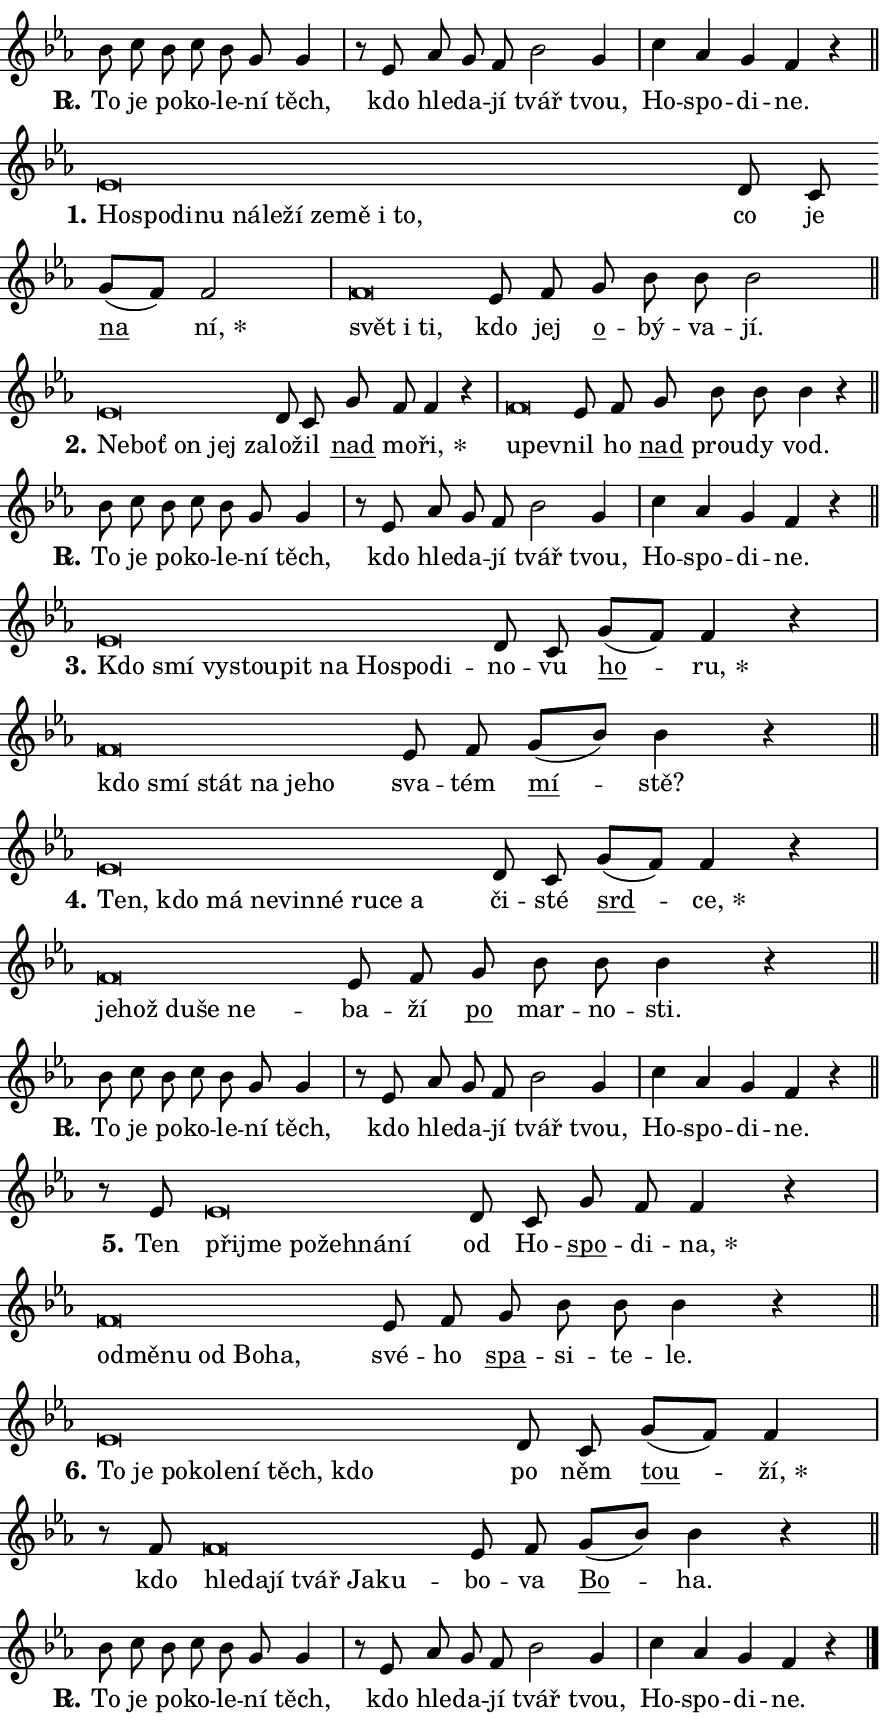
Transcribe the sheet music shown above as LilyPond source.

\version "2.24.0"
\header { tagline = "" }
\paper {
  indent = 0\cm
  top-margin = 0\cm
  right-margin = 0.13\cm % to fit lyric hyphens
  bottom-margin = 0\cm
  left-margin = 0\cm
  paper-width = 15\cm
  page-breaking = #ly:one-page-breaking
  system-system-spacing.basic-distance = #11
  score-system-spacing.basic-distance = #11
  ragged-last = ##f
}


%% Author: Thomas Morley
%% https://lists.gnu.org/archive/html/lilypond-user/2020-05/msg00002.html
#(define (line-position grob)
"Returns position of @var[grob} in current system:
   @code{'start}, if at first time-step
   @code{'end}, if at last time-step
   @code{'middle} otherwise
"
  (let* ((col (ly:item-get-column grob))
         (ln (ly:grob-object col 'left-neighbor))
         (rn (ly:grob-object col 'right-neighbor))
         (col-to-check-left (if (ly:grob? ln) ln col))
         (col-to-check-right (if (ly:grob? rn) rn col))
         (break-dir-left
           (and
             (ly:grob-property col-to-check-left 'non-musical #f)
             (ly:item-break-dir col-to-check-left)))
         (break-dir-right
           (and
             (ly:grob-property col-to-check-right 'non-musical #f)
             (ly:item-break-dir col-to-check-right))))
        (cond ((eqv? 1 break-dir-left) 'start)
              ((eqv? -1 break-dir-right) 'end)
              (else 'middle))))

#(define (tranparent-at-line-position vctor)
  (lambda (grob)
  "Relying on @code{line-position} select the relevant enry from @var{vctor}.
Used to determine transparency,"
    (case (line-position grob)
      ((end) (not (vector-ref vctor 0)))
      ((middle) (not (vector-ref vctor 1)))
      ((start) (not (vector-ref vctor 2))))))

noteHeadBreakVisibility =
#(define-music-function (break-visibility)(vector?)
"Makes @code{NoteHead}s transparent relying on @var{break-visibility}"
#{
  \override NoteHead.transparent =
    #(tranparent-at-line-position break-visibility)
#})

#(define delete-ledgers-for-transparent-note-heads
  (lambda (grob)
    "Reads whether a @code{NoteHead} is transparent.
If so this @code{NoteHead} is removed from @code{'note-heads} from
@var{grob}, which is supposed to be @code{LedgerLineSpanner}.
As a result ledgers are not printed for this @code{NoteHead}"
    (let* ((nhds-array (ly:grob-object grob 'note-heads))
           (nhds-list
             (if (ly:grob-array? nhds-array)
                 (ly:grob-array->list nhds-array)
                 '()))
           ;; Relies on the transparent-property being done before
           ;; Staff.LedgerLineSpanner.after-line-breaking is executed.
           ;; This is fragile ...
           (to-keep
             (remove
               (lambda (nhd)
                 (ly:grob-property nhd 'transparent #f))
               nhds-list)))
      ;; TODO find a better method to iterate over grob-arrays, similiar
      ;; to filter/remove etc for lists
      ;; For now rebuilt from scratch
      (set! (ly:grob-object grob 'note-heads)  '())
      (for-each
        (lambda (nhd)
          (ly:pointer-group-interface::add-grob grob 'note-heads nhd))
        to-keep))))

squashNotes = {
  \override NoteHead.X-extent = #'(-0.2 . 0.2)
  \override NoteHead.Y-extent = #'(-0.75 . 0)
  \override NoteHead.stencil =
    #(lambda (grob)
       (let ((pos (ly:grob-property grob 'staff-position)))
         (begin
           (if (< pos -7) (display "ERROR: Lower brevis then expected\n") (display ""))
           (if (<= pos -6) ly:text-interface::print ly:note-head::print))))
}
unSquashNotes = {
  \revert NoteHead.X-extent
  \revert NoteHead.Y-extent
  \revert NoteHead.stencil
}

hideNotes = \noteHeadBreakVisibility #begin-of-line-visible
unHideNotes = \noteHeadBreakVisibility #all-visible

% work-around for resetting accidentals
% https://lilypond.org/doc/v2.23/Documentation/notation/displaying-rhythms#unmetered-music
cadenzaMeasure = {
  \cadenzaOff
  \partial 1024 s1024
  \cadenzaOn
}

#(define-markup-command (accent layout props text) (markup?)
  "Underline accented syllable"
  (interpret-markup layout props
    #{\markup \override #'(offset . 4.3) \underline { #text }#}))

responsum = \markup \concat {
  "R" \hspace #-1.05 \path #0.1 #'((moveto 0 0.07) (lineto 0.9 0.8)) \hspace #0.05 "."
}

spaceSize = #0.6828661417322834 % exact space size for TeX Gyre Schola

\layout {
  \context {
    \Staff
    \remove "Time_signature_engraver"
    \override LedgerLineSpanner.after-line-breaking = #delete-ledgers-for-transparent-note-heads
  }
  \context {
    \Lyrics {
      \override LyricSpace.minimum-distance = \spaceSize
      \override LyricText.font-name = #"TeX Gyre Schola"
      \override LyricText.font-size = 1
      \override StanzaNumber.font-name = #"TeX Gyre Schola Bold"
      \override StanzaNumber.font-size = 1
    }
  }
  \context {
    \Score 
    \override NoteHead.text =
      #(lambda (grob) 
        (let ((pos (ly:grob-property grob 'staff-position)))
          #{\markup {
            \combine
              \halign #-0.55 \raise #(if (= pos -6) 0 0.5) \override #'(thickness . 2) \draw-line #'(3.2 . 0)
              \musicglyph "noteheads.sM1"
          }#}))
  }
}

% magnetic-lyrics.ily
%
%   written by
%     Jean Abou Samra <jean@abou-samra.fr>
%     Werner Lemberg <wl@gnu.org>
%
%   adapted by
%     Jiri Hon <jiri.hon@gmail.com>
%
% Version 2022-Apr-15

% https://www.mail-archive.com/lilypond-user@gnu.org/msg149350.html

#(define (Left_hyphen_pointer_engraver context)
   "Collect syllable-hyphen-syllable occurrences in lyrics and store
them in properties.  This engraver only looks to the left.  For
example, if the lyrics input is @code{foo -- bar}, it does the
following.

@itemize @bullet
@item
Set the @code{text} property of the @code{LyricHyphen} grob between
@q{foo} and @q{bar} to @code{foo}.

@item
Set the @code{left-hyphen} property of the @code{LyricText} grob with
text @q{foo} to the @code{LyricHyphen} grob between @q{foo} and
@q{bar}.
@end itemize

Use this auxiliary engraver in combination with the
@code{lyric-@/text::@/apply-@/magnetic-@/offset!} hook."
   (let ((hyphen #f)
         (text #f))
     (make-engraver
      (acknowledgers
       ((lyric-syllable-interface engraver grob source-engraver)
        (set! text grob)))
      (end-acknowledgers
       ((lyric-hyphen-interface engraver grob source-engraver)
        ;(when (not (grob::has-interface grob 'lyric-space-interface))
          (set! hyphen grob)));)
      ((stop-translation-timestep engraver)
       (when (and text hyphen)
         (ly:grob-set-object! text 'left-hyphen hyphen))
       (set! text #f)
       (set! hyphen #f)))))

#(define (lyric-text::apply-magnetic-offset! grob)
   "If the space between two syllables is less than the value in
property @code{LyricText@/.details@/.squash-threshold}, move the right
syllable to the left so that it gets concatenated with the left
syllable.

Use this function as a hook for
@code{LyricText@/.after-@/line-@/breaking} if the
@code{Left_@/hyphen_@/pointer_@/engraver} is active."
   (let ((hyphen (ly:grob-object grob 'left-hyphen #f)))
     (when hyphen
       (let ((left-text (ly:spanner-bound hyphen LEFT)))
         (when (grob::has-interface left-text 'lyric-syllable-interface)
           (let* ((common (ly:grob-common-refpoint grob left-text X))
                  (this-x-ext (ly:grob-extent grob common X))
                  (left-x-ext
                   (begin
                     ;; Trigger magnetism for left-text.
                     (ly:grob-property left-text 'after-line-breaking)
                     (ly:grob-extent left-text common X)))
                  ;; `delta` is the gap width between two syllables.
                  (delta (- (interval-start this-x-ext)
                            (interval-end left-x-ext)))
                  (details (ly:grob-property grob 'details))
                  (threshold (assoc-get 'squash-threshold details 0.2)))
             (when (< delta threshold)
               (let* (;; We have to manipulate the input text so that
                      ;; ligatures crossing syllable boundaries are not
                      ;; disabled.  For languages based on the Latin
                      ;; script this is essentially a beautification.
                      ;; However, for non-Western scripts it can be a
                      ;; necessity.
                      (lt (ly:grob-property left-text 'text))
                      (rt (ly:grob-property grob 'text))
                      (is-space (grob::has-interface hyphen 'lyric-space-interface))
                      (space (if is-space " " ""))
                      (extra-delta (if is-space spaceSize 0))
                      ;; Append new syllable.
                      (ltrt-space (if (and (string? lt) (string? rt))
                                (string-append lt space rt)
                                (make-concat-markup (list lt space rt))))
                      ;; Right-align `ltrt` to the right side.
                      (ltrt-space-markup (grob-interpret-markup
                               grob
                               (make-translate-markup
                                (cons (interval-length this-x-ext) 0)
                                (make-right-align-markup ltrt-space)))))
                 (begin
                   ;; Don't print `left-text`.
                   (ly:grob-set-property! left-text 'stencil #f)
                   ;; Set text and stencil (which holds all collected
                   ;; syllables so far) and shift it to the left.
                   (ly:grob-set-property! grob 'text ltrt-space)
                   (ly:grob-set-property! grob 'stencil ltrt-space-markup)
                   (ly:grob-translate-axis! grob (- (- delta extra-delta)) X))))))))))


#(define (lyric-hyphen::displace-bounds-first grob)
   ;; Make very sure this callback isn't triggered too early.
   (let ((left (ly:spanner-bound grob LEFT))
         (right (ly:spanner-bound grob RIGHT)))
     (ly:grob-property left 'after-line-breaking)
     (ly:grob-property right 'after-line-breaking)
     (ly:lyric-hyphen::print grob)))

squashThreshold = #0.4

\layout {
  \context {
    \Lyrics
    \consists #Left_hyphen_pointer_engraver
    \override LyricText.after-line-breaking =
      #lyric-text::apply-magnetic-offset!
    \override LyricHyphen.stencil = #lyric-hyphen::displace-bounds-first
    \override LyricText.details.squash-threshold = \squashThreshold
    \override LyricHyphen.minimum-distance = 0
    \override LyricHyphen.minimum-length = \squashThreshold
  }
}

squashText = \override LyricText.details.squash-threshold = 9999
unSquashText = \override LyricText.details.squash-threshold = \squashThreshold

leftText = \override LyricText.self-alignment-X = #LEFT
unLeftText = \revert LyricText.self-alignment-X

starOffset = #(lambda (grob) 
                (let ((x_offset (ly:self-alignment-interface::aligned-on-x-parent grob)))
                  (if (= x_offset 0) 0 (+ x_offset 1.2))))

star = #(define-music-function (syllable)(string?)
"Append star separator at the end of a syllable"
#{
  \once \override LyricText.X-offset = #starOffset
  \lyricmode { \markup {
    #syllable
    \override #'((font-name . "TeX Gyre Schola Bold")) \hspace #0.2 \lower #0.65 \larger "*"
  } }
#})

starAccent = #(define-music-function (syllable)(string?)
"Append star separator at the end of a syllable and make accent"
#{
  \once \override LyricText.X-offset = #starOffset
  \lyricmode { \markup {
    \accent #syllable
    \override #'((font-name . "TeX Gyre Schola Bold")) \hspace #0.2 \lower #0.65 \larger "*"
  } }
#})

breath = #(define-music-function (syllable)(string?)
"Append breathing indicator at the end of a syllable"
#{
  \lyricmode { \markup { #syllable "+" } }
#})

optionalBreath = #(define-music-function (syllable)(string?)
"Append optional breathing indicator at the end of a syllable"
#{
  \lyricmode { \markup { #syllable "(+)" } }
#})


\score {
    <<
        \new Voice = "melody" { \cadenzaOn \key es \major \relative { bes'8 c bes c bes g g4 \cadenzaMeasure \bar "|" r8 es as g f bes2 g4 \cadenzaMeasure \bar "|" c as g f r \cadenzaMeasure \bar "||" \break } }
        \new Lyrics \lyricsto "melody" { \lyricmode { \set stanza = \responsum
To je po -- ko -- le -- ní těch, kdo hle -- da -- jí tvář tvou, Ho -- spo -- di -- ne. } }
    >>
    \layout {}
}

\score {
    <<
        \new Voice = "melody" { \cadenzaOn \key es \major \relative { \squashNotes es'\breve*1/16 \hideNotes \breve*1/16 \bar "" \breve*1/16 \bar "" \breve*1/16 \bar "" \breve*1/16 \bar "" \breve*1/16 \bar "" \breve*1/16 \bar "" \breve*1/16 \bar "" \breve*1/16 \bar "" \breve*1/16 \breve*1/16 \bar "" \unHideNotes \unSquashNotes d8 c \bar "" g'[( f)] f2 \cadenzaMeasure \bar "|" \squashNotes f\breve*1/16 \hideNotes \breve*1/16 \breve*1/16 \bar "" \unHideNotes \unSquashNotes es8 f \bar "" g bes bes bes2 \cadenzaMeasure \bar "||" \break } }
        \new Lyrics \lyricsto "melody" { \lyricmode { \set stanza = "1."
\leftText Ho -- \squashText spo -- di -- nu ná -- le -- ží ze -- mě i to, \unLeftText \unSquashText co je \markup \accent na \star ní, \leftText svět \squashText i ti, \unLeftText \unSquashText kdo jej \markup \accent o -- bý -- va -- jí. } }
    >>
    \layout {}
}

\score {
    <<
        \new Voice = "melody" { \cadenzaOn \key es \major \relative { \squashNotes es'\breve*1/16 \hideNotes \breve*1/16 \bar "" \breve*1/16 \bar "" \breve*1/16 \breve*1/16 \bar "" \unHideNotes \unSquashNotes d8 c \bar "" g' f f4 r \cadenzaMeasure \bar "|" \squashNotes f\breve*1/16 \hideNotes \breve*1/16 \bar "" \unHideNotes \unSquashNotes es8 f \bar "" g bes bes bes4 r \cadenzaMeasure \bar "||" \break } }
        \new Lyrics \lyricsto "melody" { \lyricmode { \set stanza = "2."
\leftText Ne -- \squashText boť on jej za -- \unLeftText \unSquashText lo -- žil \markup \accent nad mo -- \star ři, \leftText u -- \squashText pev -- \unLeftText \unSquashText nil ho \markup \accent nad prou -- dy vod. } }
    >>
    \layout {}
}

\score {
    <<
        \new Voice = "melody" { \cadenzaOn \key es \major \relative { bes'8 c bes c bes g g4 \cadenzaMeasure \bar "|" r8 es as g f bes2 g4 \cadenzaMeasure \bar "|" c as g f r \cadenzaMeasure \bar "||" \break } }
        \new Lyrics \lyricsto "melody" { \lyricmode { \set stanza = \responsum
To je po -- ko -- le -- ní těch, kdo hle -- da -- jí tvář tvou, Ho -- spo -- di -- ne. } }
    >>
    \layout {}
}

\score {
    <<
        \new Voice = "melody" { \cadenzaOn \key es \major \relative { \squashNotes es'\breve*1/16 \hideNotes \breve*1/16 \bar "" \breve*1/16 \bar "" \breve*1/16 \bar "" \breve*1/16 \bar "" \breve*1/16 \bar "" \breve*1/16 \bar "" \breve*1/16 \breve*1/16 \bar "" \unHideNotes \unSquashNotes d8 c \bar "" g'[( f)] f4 r \cadenzaMeasure \bar "|" \squashNotes f\breve*1/16 \hideNotes \breve*1/16 \bar "" \breve*1/16 \bar "" \breve*1/16 \bar "" \breve*1/16 \breve*1/16 \bar "" \unHideNotes \unSquashNotes es8 f \bar "" g[( bes)] bes4 r \cadenzaMeasure \bar "||" \break } }
        \new Lyrics \lyricsto "melody" { \lyricmode { \set stanza = "3."
\leftText Kdo \squashText smí vy -- stou -- pit na Ho -- spo -- di -- \unLeftText \unSquashText no -- vu \markup \accent ho -- \star ru, \leftText kdo \squashText smí stát na je -- ho \unLeftText \unSquashText sva -- tém \markup \accent mí -- stě? } }
    >>
    \layout {}
}

\score {
    <<
        \new Voice = "melody" { \cadenzaOn \key es \major \relative { \squashNotes es'\breve*1/16 \hideNotes \breve*1/16 \bar "" \breve*1/16 \bar "" \breve*1/16 \bar "" \breve*1/16 \bar "" \breve*1/16 \bar "" \breve*1/16 \bar "" \breve*1/16 \breve*1/16 \bar "" \unHideNotes \unSquashNotes d8 c \bar "" g'[( f)] f4 r \cadenzaMeasure \bar "|" \squashNotes f\breve*1/16 \hideNotes \breve*1/16 \bar "" \breve*1/16 \bar "" \breve*1/16 \breve*1/16 \bar "" \unHideNotes \unSquashNotes es8 f \bar "" g bes bes bes4 r \cadenzaMeasure \bar "||" \break } }
        \new Lyrics \lyricsto "melody" { \lyricmode { \set stanza = "4."
\leftText Ten, \squashText kdo má ne -- vin -- né ru -- ce a \unLeftText \unSquashText či -- sté \markup \accent srd -- \star ce, \leftText je -- \squashText hož du -- še ne -- \unLeftText \unSquashText ba -- ží \markup \accent po mar -- no -- sti. } }
    >>
    \layout {}
}

\score {
    <<
        \new Voice = "melody" { \cadenzaOn \key es \major \relative { bes'8 c bes c bes g g4 \cadenzaMeasure \bar "|" r8 es as g f bes2 g4 \cadenzaMeasure \bar "|" c as g f r \cadenzaMeasure \bar "||" \break } }
        \new Lyrics \lyricsto "melody" { \lyricmode { \set stanza = \responsum
To je po -- ko -- le -- ní těch, kdo hle -- da -- jí tvář tvou, Ho -- spo -- di -- ne. } }
    >>
    \layout {}
}

\score {
    <<
        \new Voice = "melody" { \cadenzaOn \key es \major \relative { r8 es'8 \squashNotes es\breve*1/16 \hideNotes \breve*1/16 \bar "" \breve*1/16 \bar "" \breve*1/16 \bar "" \breve*1/16 \breve*1/16 \bar "" \unHideNotes \unSquashNotes d8 c \bar "" g' f f4 r \cadenzaMeasure \bar "|" \squashNotes f\breve*1/16 \hideNotes \breve*1/16 \bar "" \breve*1/16 \bar "" \breve*1/16 \bar "" \breve*1/16 \breve*1/16 \bar "" \unHideNotes \unSquashNotes es8 f \bar "" g bes bes bes4 r \cadenzaMeasure \bar "||" \break } }
        \new Lyrics \lyricsto "melody" { \lyricmode { \set stanza = "5."
Ten \leftText při -- \squashText jme po -- žeh -- ná -- ní \unLeftText \unSquashText od Ho -- \markup \accent spo -- di -- \star na, \leftText od -- \squashText mě -- nu od Bo -- ha, \unLeftText \unSquashText své -- ho \markup \accent spa -- si -- te -- le. } }
    >>
    \layout {}
}

\score {
    <<
        \new Voice = "melody" { \cadenzaOn \key es \major \relative { \squashNotes es'\breve*1/16 \hideNotes \breve*1/16 \bar "" \breve*1/16 \bar "" \breve*1/16 \bar "" \breve*1/16 \bar "" \breve*1/16 \bar "" \breve*1/16 \breve*1/16 \bar "" \unHideNotes \unSquashNotes d8 c \bar "" g'[( f)] f4 \cadenzaMeasure \bar "|" r8 f8 \squashNotes f\breve*1/16 \hideNotes \breve*1/16 \bar "" \breve*1/16 \bar "" \breve*1/16 \bar "" \breve*1/16 \breve*1/16 \bar "" \unHideNotes \unSquashNotes es8 f \bar "" g[( bes)] bes4 r \cadenzaMeasure \bar "||" \break } }
        \new Lyrics \lyricsto "melody" { \lyricmode { \set stanza = "6."
\leftText To \squashText je po -- ko -- le -- ní těch, kdo \unLeftText \unSquashText po něm \markup \accent tou -- \star ží, kdo \leftText hle -- \squashText da -- jí tvář Ja -- ku -- \unLeftText \unSquashText bo -- va \markup \accent Bo -- ha. } }
    >>
    \layout {}
}

\score {
    <<
        \new Voice = "melody" { \cadenzaOn \key es \major \relative { bes'8 c bes c bes g g4 \cadenzaMeasure \bar "|" r8 es as g f bes2 g4 \cadenzaMeasure \bar "|" c as g f r \cadenzaMeasure \bar "||" \break } \bar "|." }
        \new Lyrics \lyricsto "melody" { \lyricmode { \set stanza = \responsum
To je po -- ko -- le -- ní těch, kdo hle -- da -- jí tvář tvou, Ho -- spo -- di -- ne. } }
    >>
    \layout {}
}
